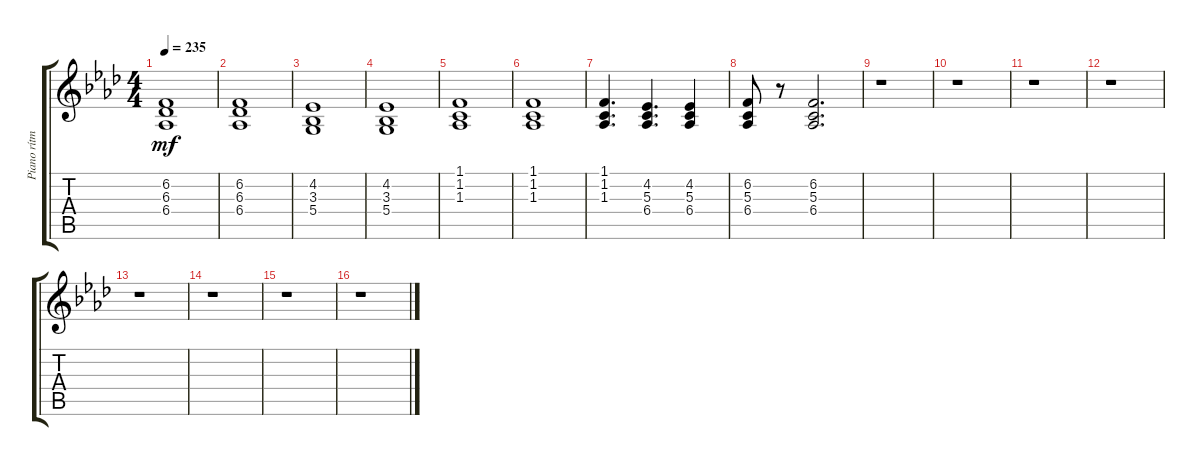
\track ("Piano rítmico" "Piano rítm") {instrument acousticgrandpiano}
\staff {score tabs}
\tuning (E4 B3 G3 D3 A2 E2) {hide}
\ts (4 4)
\tempo 235
\clef g2
\ks ab
(6.2 6.3 6.4).1{dy mf} |
(6.2 6.3 6.4).1 |
(4.2 3.3 5.4).1 |
(4.2 3.3 5.4).1 |
(1.1 1.2 1.3).1 |
(1.1 1.2 1.3).1 |
(1.1 1.2 1.3).4{d} (4.2 5.3 6.4).4{d} (4.2 5.3 6.4).4 |
(6.2 5.3 6.4).8 r.8 (6.2 5.3 6.4).2{d} |
r.1 |
r.1 |
r.1 |
r.1 |
r.1 |
r.1 |
r.1 |
r.1
